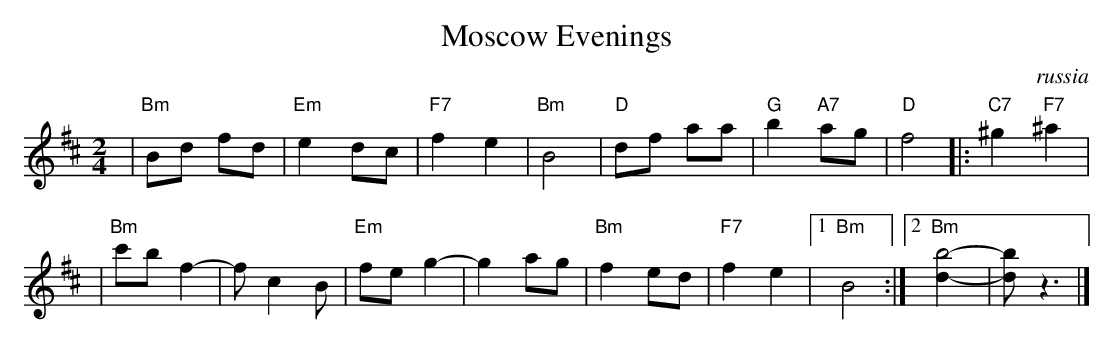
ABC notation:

X:1
T: Moscow Evenings
O:russia
M: 2/4
L: 1/8
K: Bm
| "Bm"Bd fd | "Em"e2 dc | "F7"f2 e2 | "Bm"B4 \
| "D"df aa | "G"b2 "A7"ag | "D"f4 |: "C7"^g2 "F7"^a2 |
| "Bm"c'b f2- | f c2B | "Em"fe g2- | g2 ag \
| "Bm"f2 ed | "F7"f2 e2 |1 "Bm"B4 :|2 "Bm"[b4-d2-] | [bd]z3 |]
